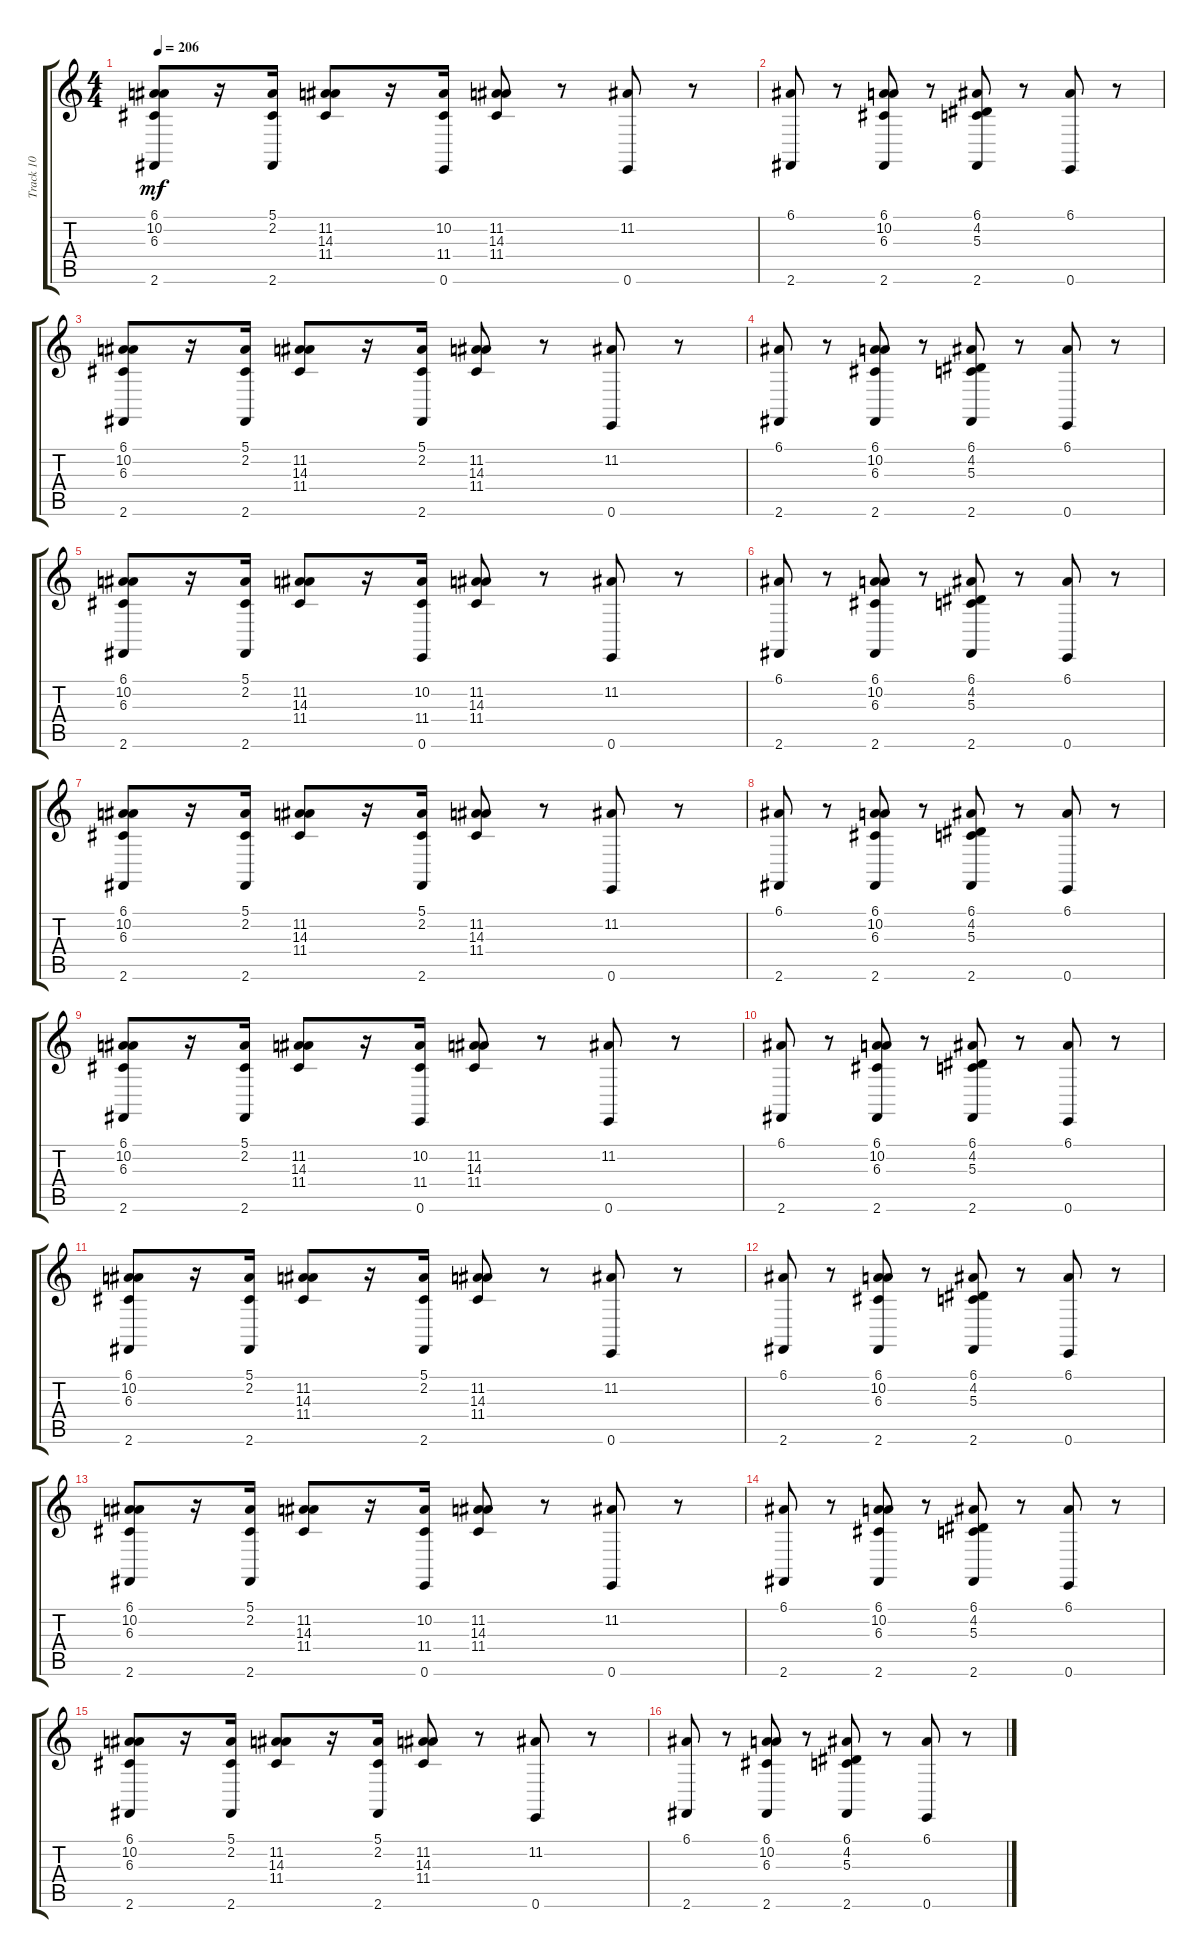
\track ("Track 10" "Track 10") {instrument celesta}
\staff {score tabs}
\tuning (E4 B3 G3 D3 A2 E2) {hide}
\ts (4 4)
\tempo 206
\clef g2
\ks c
(6.1 10.2 6.3 2.6).8{dy mf} r.16 (5.1 2.2 2.6).16 (11.2 14.3 11.4).8 r.16 (10.2 11.4 0.6).16 (11.2 14.3 11.4).8 r.8 (11.2 0.6).8 r.8 |
(6.1 2.6).8 r.8 (6.1 10.2 6.3 2.6).8 r.8 (6.1 4.2 5.3 2.6).8 r.8 (6.1 0.6).8 r.8 |
(6.1 10.2 6.3 2.6).8 r.16 (5.1 2.2 2.6).16 (11.2 14.3 11.4).8 r.16 (5.1 2.2 2.6).16 (11.2 14.3 11.4).8 r.8 (11.2 0.6).8 r.8 |
(6.1 2.6).8 r.8 (6.1 10.2 6.3 2.6).8 r.8 (6.1 4.2 5.3 2.6).8 r.8 (6.1 0.6).8 r.8 |
(6.1 10.2 6.3 2.6).8 r.16 (5.1 2.2 2.6).16 (11.2 14.3 11.4).8 r.16 (10.2 11.4 0.6).16 (11.2 14.3 11.4).8 r.8 (11.2 0.6).8 r.8 |
(6.1 2.6).8 r.8 (6.1 10.2 6.3 2.6).8 r.8 (6.1 4.2 5.3 2.6).8 r.8 (6.1 0.6).8 r.8 |
(6.1 10.2 6.3 2.6).8 r.16 (5.1 2.2 2.6).16 (11.2 14.3 11.4).8 r.16 (5.1 2.2 2.6).16 (11.2 14.3 11.4).8 r.8 (11.2 0.6).8 r.8 |
(6.1 2.6).8 r.8 (6.1 10.2 6.3 2.6).8 r.8 (6.1 4.2 5.3 2.6).8 r.8 (6.1 0.6).8 r.8 |
(6.1 10.2 6.3 2.6).8 r.16 (5.1 2.2 2.6).16 (11.2 14.3 11.4).8 r.16 (10.2 11.4 0.6).16 (11.2 14.3 11.4).8 r.8 (11.2 0.6).8 r.8 |
(6.1 2.6).8 r.8 (6.1 10.2 6.3 2.6).8 r.8 (6.1 4.2 5.3 2.6).8 r.8 (6.1 0.6).8 r.8 |
(6.1 10.2 6.3 2.6).8 r.16 (5.1 2.2 2.6).16 (11.2 14.3 11.4).8 r.16 (5.1 2.2 2.6).16 (11.2 14.3 11.4).8 r.8 (11.2 0.6).8 r.8 |
(6.1 2.6).8 r.8 (6.1 10.2 6.3 2.6).8 r.8 (6.1 4.2 5.3 2.6).8 r.8 (6.1 0.6).8 r.8 |
(6.1 10.2 6.3 2.6).8 r.16 (5.1 2.2 2.6).16 (11.2 14.3 11.4).8 r.16 (10.2 11.4 0.6).16 (11.2 14.3 11.4).8 r.8 (11.2 0.6).8 r.8 |
(6.1 2.6).8 r.8 (6.1 10.2 6.3 2.6).8 r.8 (6.1 4.2 5.3 2.6).8 r.8 (6.1 0.6).8 r.8 |
(6.1 10.2 6.3 2.6).8 r.16 (5.1 2.2 2.6).16 (11.2 14.3 11.4).8 r.16 (5.1 2.2 2.6).16 (11.2 14.3 11.4).8 r.8 (11.2 0.6).8 r.8 |
(6.1 2.6).8 r.8 (6.1 10.2 6.3 2.6).8 r.8 (6.1 4.2 5.3 2.6).8 r.8 (6.1 0.6).8 r.8
